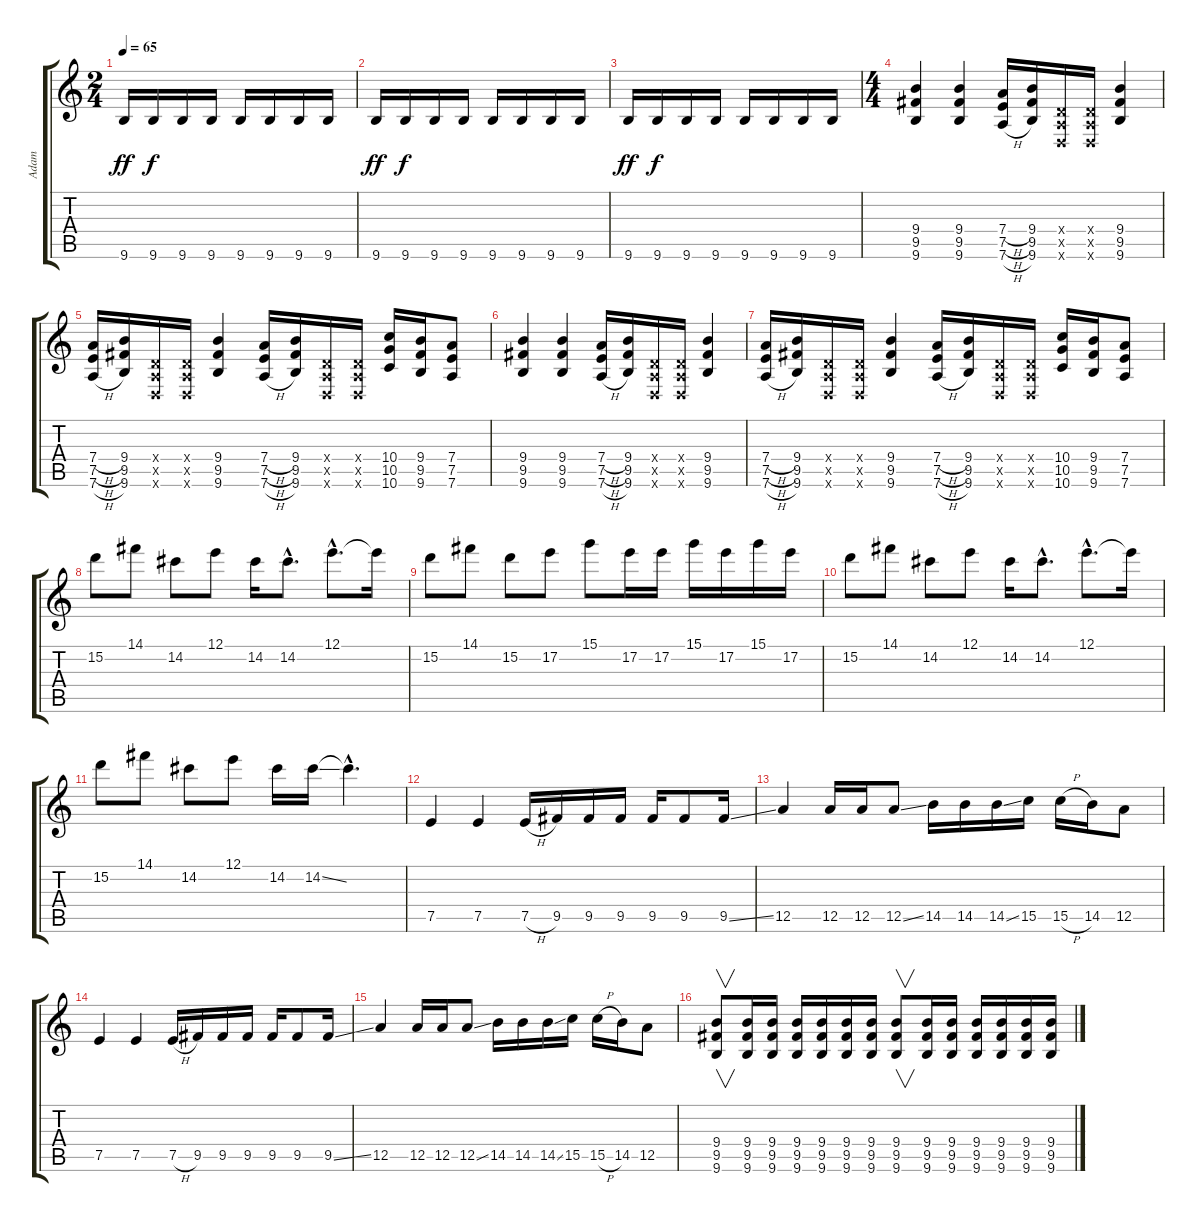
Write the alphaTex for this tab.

\track ("Adam" "Adam") {instrument distortionguitar}
\staff {score tabs}
\tuning (E4 B3 G3 D3 A2 D2) {hide}
\ts (2 4)
\tempo 65
\clef g2
\ks c
9.6.16{dy ff volume 5 instrument overdrivenguitar} 9.6.16{dy f} 9.6.16 9.6.16 9.6.16 9.6.16 9.6.16 9.6.16 |
9.6.16{dy ff volume 5 instrument overdrivenguitar} 9.6.16{dy f} 9.6.16 9.6.16 9.6.16 9.6.16 9.6.16 9.6.16 |
9.6.16{dy ff volume 5 instrument overdrivenguitar} 9.6.16{dy f} 9.6.16 9.6.16 9.6.16 9.6.16 9.6.16 9.6.16 |
\ts (4 4)
(9.4 9.5 9.6).4{volume 13 instrument distortionguitar} (9.4 9.5 9.6).4 (7.4{h} 7.5{h} 7.6{h}).16 (9.4 9.5 9.6).16 (0.4{x} 0.5{x} 0.6{x}).16 (0.4{x} 0.5{x} 0.6{x}).16 (9.4 9.5 9.6).4 |
(7.4{h} 7.5{h} 7.6{h}).16 (9.4 9.5 9.6).16 (0.4{x} 0.5{x} 0.6{x}).16 (0.4{x} 0.5{x} 0.6{x}).16 (9.4 9.5 9.6).4 (7.4{h} 7.5{h} 7.6{h}).16 (9.4 9.5 9.6).16 (0.4{x} 0.5{x} 0.6{x}).16 (0.4{x} 0.5{x} 0.6{x}).16 (10.4 10.5 10.6).16{volume 10 instrument overdrivenguitar} (9.4 9.5 9.6).16 (7.4 7.5 7.6).8 |
(9.4 9.5 9.6).4{volume 13 instrument distortionguitar} (9.4 9.5 9.6).4 (7.4{h} 7.5{h} 7.6{h}).16 (9.4 9.5 9.6).16 (0.4{x} 0.5{x} 0.6{x}).16 (0.4{x} 0.5{x} 0.6{x}).16 (9.4 9.5 9.6).4 |
(7.4{h} 7.5{h} 7.6{h}).16 (9.4 9.5 9.6).16 (0.4{x} 0.5{x} 0.6{x}).16 (0.4{x} 0.5{x} 0.6{x}).16 (9.4 9.5 9.6).4 (7.4{h} 7.5{h} 7.6{h}).16 (9.4 9.5 9.6).16 (0.4{x} 0.5{x} 0.6{x}).16 (0.4{x} 0.5{x} 0.6{x}).16 (10.4 10.5 10.6).16{volume 10 instrument overdrivenguitar} (9.4 9.5 9.6).16 (7.4 7.5 7.6).8 |
15.2.8{volume 13 instrument distortionguitar} 14.1.8 14.2.8 12.1.8 14.2.16 14.2{hac}.8{d} 12.1{hac}.8{d} 12.1{t}.16 |
15.2.8 14.1.8 15.2.8 17.2.8 15.1.8 17.2.16 17.2.16 15.1.16 17.2.16 15.1.16 17.2.16 |
15.2.8 14.1.8 14.2.8 12.1.8 14.2.16 14.2{hac}.8{d} 12.1{hac}.8{d} 12.1{t}.16 |
15.2.8 14.1.8 14.2.8 12.1.8 14.2.16 14.2{ss}.16 14.2{hac t}.4{d} |
7.5.4 7.5.4 7.5{h}.16 9.5.16 9.5.16 9.5.16 9.5.16 9.5.8 9.5{ss}.16 |
12.5.4 12.5.16 12.5.16 12.5{ss}.8 14.5.16 14.5.16 14.5{ss}.16 15.5.16 15.5{h}.16 14.5.16 12.5.8 |
7.5.4 7.5.4 7.5{h}.16 9.5.16 9.5.16 9.5.16 9.5.16 9.5.8 9.5{ss}.16 |
12.5.4 12.5.16 12.5.16 12.5{ss}.8 14.5.16 14.5.16 14.5{ss}.16 15.5.16 15.5{h}.16 14.5.16 12.5.8 |
(9.4 9.5 9.6).8{v volume 13 instrument distortionguitar} (9.4 9.5 9.6).16 (9.4 9.5 9.6).16 (9.4 9.5 9.6).16 (9.4 9.5 9.6).16 (9.4 9.5 9.6).16 (9.4 9.5 9.6).16 (9.4 9.5 9.6).8{v} (9.4 9.5 9.6).16 (9.4 9.5 9.6).16 (9.4 9.5 9.6).16 (9.4 9.5 9.6).16 (9.4 9.5 9.6).16 (9.4 9.5 9.6).16
